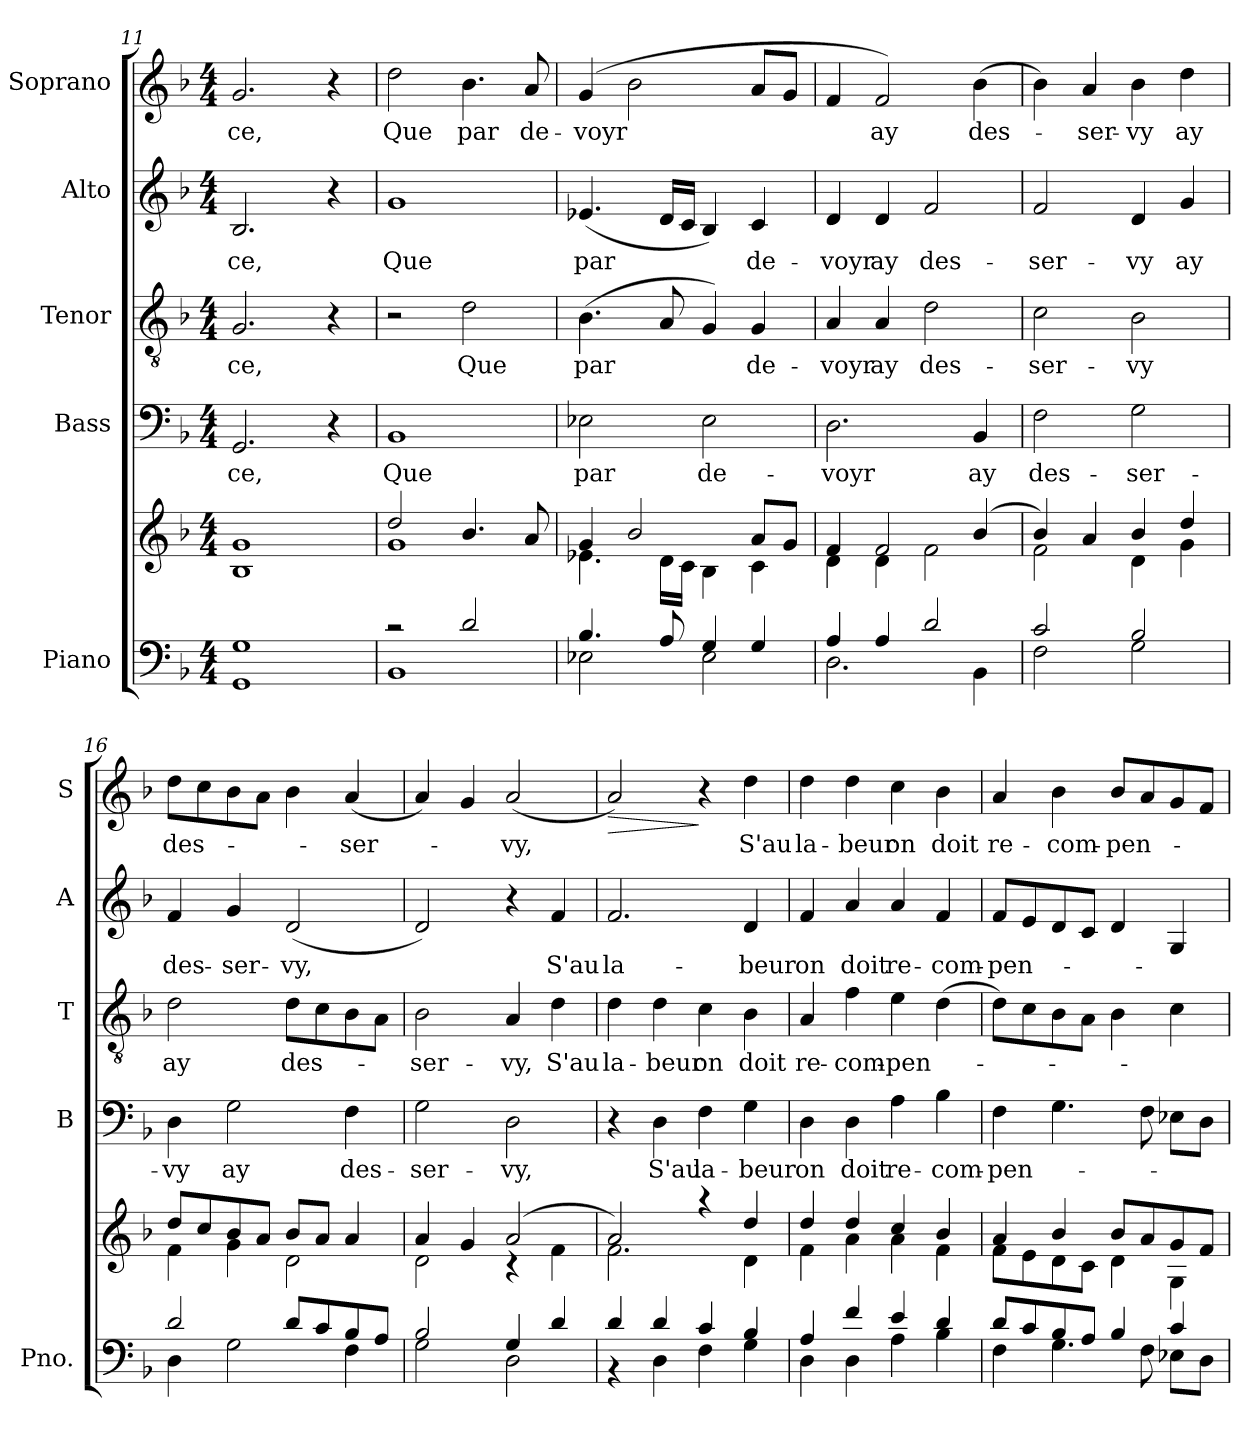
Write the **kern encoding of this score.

**kern	**kern	**kern	**text	**kern	**text	**kern	**text	**kern	**text	**dynam
*part5	*part5	*part4	*part4	*part3	*part3	*part2	*part2	*part1	*part1	*part1
*staff6	*staff5	*staff4	*staff4	*staff3	*staff3	*staff2	*staff2	*staff1	*staff1	*staff1
*I"Piano	*	*I"Bass	*	*I"Tenor	*	*I"Alto	*	*I"Soprano	*	*
*I'Pno.	*	*I'B	*	*I'T	*	*I'A	*	*I'S	*	*
*clefF4	*clefG2	*clefF4	*	*clefGv2	*	*clefG2	*	*clefG2	*	*
*k[b-]	*k[b-]	*k[b-]	*	*k[b-]	*	*k[b-]	*	*k[b-]	*	*
*F:	*F:	*F:	*	*F:	*	*F:	*	*F:	*	*
*M4/4	*M4/4	*M4/4	*	*M4/4	*	*M4/4	*	*M4/4	*	*
=11	=11	=11	=11	=11	=11	=11	=11	=11	=11	=11
*	*^	*	*	*	*	*	*	*	*	*
!	!	!	!	!LO:LY:b	!	!LO:LY:b	!	!LO:LY:b	!	!LO:LY:b	!
1GG 1G	1g	1B-	2.GG/	-ce,	2.G/	-ce,	2.B-/	ce,	2.g/	ce,	.
.	.	.	4r	.	4r	.	4r	.	4r	.	.
!!LO:PB:g=z
=12	=12	=12	=12	=12	=12	=12	=12	=12	=12	=12	=12
*^	*	*	*	*	*	*	*	*	*	*	*
!	!	!	!	!	!LO:LY:b	!	!	!	!LO:LY:b	!	!LO:LY:b	!
1BB-	2rc	2dd/	1g	1BB-	Que	2r	.	1g	Que	2dd\	Que	.
!	!	!	!	!	!	!	!LO:LY:b	!	!	!	!LO:LY:b	!
.	2d/	4.b-/	.	.	.	2d\	Que	.	.	4.b-\	par	.
!	!	!	!	!	!	!	!	!	!	!	!LO:LY:b	!
.	.	8a/	.	.	.	.	.	.	.	8a/	de-	.
=13	=13	=13	=13	=13	=13	=13	=13	=13	=13	=13	=13	=13
!	!	!	!	!	!LO:LY:b	!	!LO:LY:b	!	!LO:LY:b	!	!LO:LY:b	!
2E-X\	4.B-/	4g/	4.e-X\	2E-X\	par	(>4.B-\	par	(<4.e-X/	par	(>4g/	-voyr	.
.	.	2b-/	.	.	.	.	.	.	.	2b-\	.	.
.	8A/	.	16d\LL	.	.	8A/	.	16d/LL	.	.	.	.
.	.	.	16c\JJ	.	.	.	.	16c/JJ	.	.	.	.
!	!	!	!	!	!LO:LY:b	!	!	!	!	!	!	!
2E-\	4G/	.	4B-\	2E-\	de-	4G/)	.	4B-/)	.	.	.	.
!	!	!	!	!	!	!	!LO:LY:b	!	!LO:LY:b	!	!	!
.	4G/	8a/L	4c\	.	.	4G/	de-	4c/	de-	8a/L	.	.
.	.	8g/J	.	.	.	.	.	.	.	8g/J	.	.
=14	=14	=14	=14	=14	=14	=14	=14	=14	=14	=14	=14	=14
!	!	!	!	!	!LO:LY:b	!	!LO:LY:b	!	!LO:LY:b	!	!	!
2.D\	4A/	4f/	4d\	2.D\	-voyr	4A/	-voyr	4d/	-voyr	4f/	.	.
!	!	!	!	!	!	!	!LO:LY:b	!	!LO:LY:b	!	!LO:LY:b	!
.	4A/	2f/	4d\	.	.	4A/	ay	4d/	ay	2f/)	ay	.
!	!	!	!	!	!	!	!LO:LY:b	!	!LO:LY:b	!	!	!
.	2d/	.	2f\	.	.	2d\	des-	2f/	des-	.	.	.
!	!	!	!	!	!LO:LY:b	!	!	!	!	!	!LO:LY:b	!
4BB-\	.	(>4b-/	.	4BB-/	ay	.	.	.	.	(>4b-\	des-	.
=15	=15	=15	=15	=15	=15	=15	=15	=15	=15	=15	=15	=15
!	!	!	!	!	!LO:LY:b	!	!LO:LY:b	!	!LO:LY:b	!	!	!
2F\	2c/	4b-/)	2f\	2F\	des-	2c\	-ser-	2f/	-ser-	4b-\)	.	.
!	!	!	!	!	!	!	!	!	!	!	!LO:LY:b	!
.	.	4a/	.	.	.	.	.	.	.	4a/	-ser-	.
!	!	!	!	!	!LO:LY:b	!	!LO:LY:b	!	!LO:LY:b	!	!LO:LY:b	!
2G\	2B-/	4b-/	4d\	2G\	-ser-	2B-\	-vy	4d/	-vy	4b-\	-vy	.
!	!	!	!	!	!	!	!	!	!LO:LY:b	!	!LO:LY:b	!
.	.	4dd/	4g\	.	.	.	.	4g/	ay	4dd\	ay	.
=16	=16	=16	=16	=16	=16	=16	=16	=16	=16	=16	=16	=16
!	!	!	!	!	!LO:LY:b	!	!LO:LY:b	!	!LO:LY:b	!	!LO:LY:b	!
4D\	2d/	8dd/L	4f\	4D\	-vy	2d\	ay	4f/	des-	8dd\L	des-	.
.	.	8cc/	.	.	.	.	.	.	.	8cc\	.	.
!	!	!	!	!	!LO:LY:b	!	!	!	!LO:LY:b	!	!	!
2G\	.	8b-/	4g\	2G\	ay	.	.	4g/	-ser-	8b-\	.	.
.	.	8a/J	.	.	.	.	.	.	.	8a\J	.	.
!	!	!	!	!	!	!	!LO:LY:b	!	!LO:LY:b	!	!	!
.	8d/L	8b-/L	2d\	.	.	8d\L	des-	(<2d/	-vy,	4b-\	.	.
.	8c/	8a/J	.	.	.	8c\	.	.	.	.	.	.
!	!	!	!	!	!LO:LY:b	!	!	!	!	!	!LO:LY:b	!
4F\	8B-/	4a/	.	4F\	des-	8B-\	.	.	.	(<4a/	-ser-	.
.	8A/J	.	.	.	.	8A\J	.	.	.	.	.	.
=17	=17	=17	=17	=17	=17	=17	=17	=17	=17	=17	=17	=17
!	!	!	!	!	!LO:LY:b	!	!LO:LY:b	!	!	!	!	!
2B-/	2G\	4a/	2d\	2G\	-ser-	2B-\	-ser-	2d/)	.	4a/)	.	.
.	.	4g/	.	.	.	.	.	.	.	4g/	.	.
!	!	!	!	!	!LO:LY:b	!	!LO:LY:b	!	!	!	!LO:LY:b	!
4G/	2D\	(>2a/	4rc	2D\	-vy,	4A/	-vy,	4r	.	(<2a/	-vy,	.
!	!	!	!	!	!	!	!LO:LY:b	!	!LO:LY:b	!	!	!
4d/	.	.	4f\	.	.	4d\	S'au	4f/	S'au	.	.	.
=18	=18	=18	=18	=18	=18	=18	=18	=18	=18	=18	=18	=18
!	!	!	!	!	!	!	!LO:LY:b	!	!LO:LY:b	!	!	!LO:HP:b
4d/	4r	2a/)	2.f\	4r	.	4d\	la-	2.f/	la-	2a/)	.	>
!	!	!	!	!	!LO:LY:b	!	!LO:LY:b	!	!	!	!	!
4d/	4D\	.	.	4D\	S'au	4d\	-beur	.	.	.	.	.
!	!	!	!	!	!LO:LY:b	!	!LO:LY:b	!	!	!	!	!
4c/	4F\	4raa	.	4F\	la-	4c\	on	.	.	4r	.	]
!	!	!	!	!	!LO:LY:b	!	!LO:LY:b	!	!LO:LY:b	!	!LO:LY:b	!
4B-/	4G\	4dd/	4d\	4G\	-beur	4B-\	doit	4d/	-beur	4dd\	S'au	.
!!LO:LB:g=z
=19	=19	=19	=19	=19	=19	=19	=19	=19	=19	=19	=19	=19
!	!	!	!	!	!LO:LY:b	!	!LO:LY:b	!	!LO:LY:b	!	!LO:LY:b	!
4A/	4D\	4dd/	4f\	4D\	on	4A/	re-	4f/	on	4dd\	la-	.
!	!	!	!	!	!LO:LY:b	!	!LO:LY:b	!	!LO:LY:b	!	!LO:LY:b	!
4f/	4D\	4dd/	4a\	4D\	doit	4f\	-com-	4a/	doit	4dd\	-beur	.
!	!	!	!	!	!LO:LY:b	!	!LO:LY:b	!	!LO:LY:b	!	!LO:LY:b	!
4e/	4A\	4cc/	4a\	4A\	re-	4e\	-pen-	4a/	re-	4cc\	on	.
!	!	!	!	!	!LO:LY:b	!	!	!	!LO:LY:b	!	!LO:LY:b	!
4d/	4B-\	4b-/	4f\	4B-\	-com-	(>4d\	.	4f/	-com-	4b-\	doit	.
=20	=20	=20	=20	=20	=20	=20	=20	=20	=20	=20	=20	=20
!	!	!	!	!	!LO:LY:b	!	!	!	!LO:LY:b	!	!LO:LY:b	!
4F\	8d/L	4a/	8f\L	4F\	-pen-	8d\L)	.	8f/L	-pen-	4a/	re-	.
.	8c/	.	8e\	.	.	8c\	.	8e/	.	.	.	.
!	!	!	!	!	!	!	!	!	!	!	!LO:LY:b	!
4.G\	8B-/	4b-/	8d\	4.G\	.	8B-\	.	8d/	.	4b-\	-com-	.
.	8A/J	.	8c\J	.	.	8A\J	.	8c/J	.	.	.	.
!	!	!	!	!	!	!	!	!	!	!	!LO:LY:b	!
.	4B-/	8b-/L	4d\	.	.	4B-\	.	4d/	.	8b-/L	-pen-	.
8F\	.	8a/	.	8F\	.	.	.	.	.	8a/	.	.
8E-X\L	4c/	8g/	4G\	8E-X\L	.	4c\	.	4G/	.	8g/	.	.
8D\J	.	8f/J	.	8D\J	.	.	.	.	.	8f/J	.	.
*v	*v	*	*	*	*	*	*	*	*	*	*	*
*	*v	*v	*	*	*	*	*	*	*	*	*
=	=	=	=	=	=	=	=	=	=	=
*-	*-	*-	*-	*-	*-	*-	*-	*-	*-	*-
